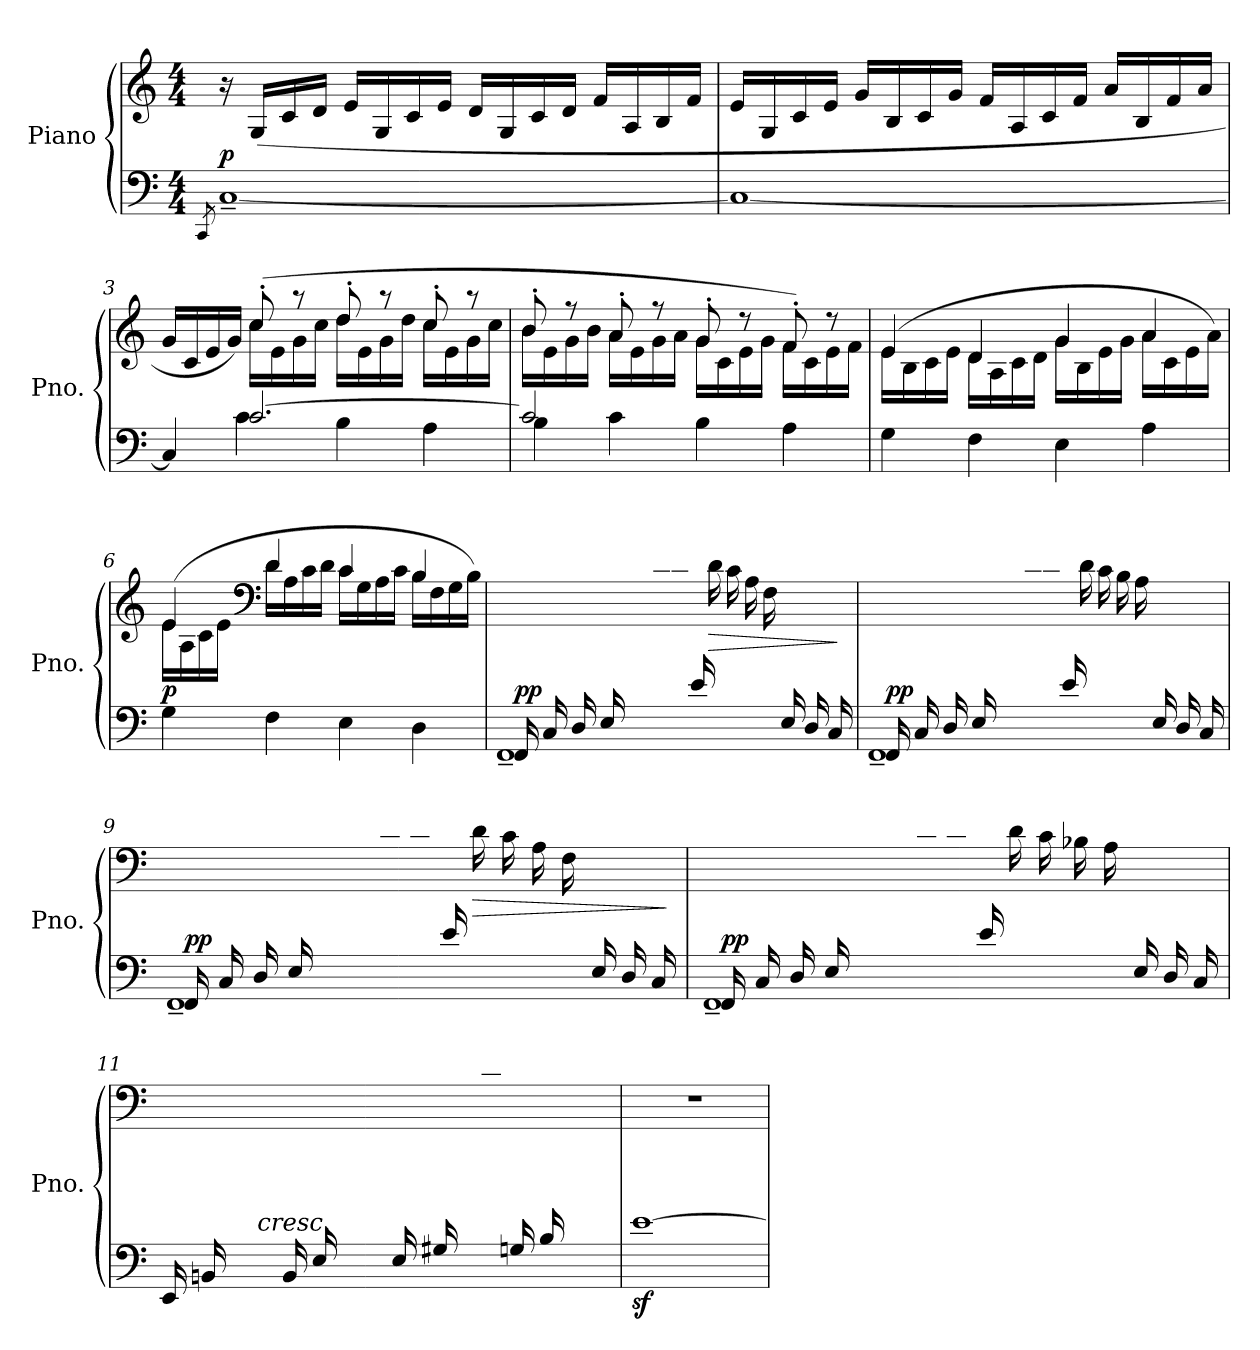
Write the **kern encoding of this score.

**kern	**kern	**dynam
*part1	*part1	*part1
*staff2	*staff1	*staff1/2
*I"Piano	*	*
*I'Pno.	*	*
*clefF4	*clefG2	*
*k[]	*k[]	*
*M4/4	*M4/4	*
*MM140	*MM140	*
=1	=1	=1
8qCC/	.	.
!	!	!LO:DY:a=2
[1C~	16r	p
.	(>16G/LL	.
.	16c/	.
.	16d/JJ	.
.	16e/LL	.
.	16G/	.
.	16c/	.
.	16e/JJ	.
.	16d/LL	.
.	16G/	.
.	16c/	.
.	16d/JJ	.
.	16f/LL	.
.	16A/	.
.	16B/	.
.	16f/JJ	.
=2	=2	=2
1C_	16e/LL	.
.	16G/	.
.	16c/	.
.	16e/JJ	.
.	16g/LL	.
.	16B/	.
.	16c/	.
.	16g/JJ	.
.	16f/LL	.
.	16A/	.
.	16c/	.
.	16f/JJ	.
.	16a/LL	.
.	16B/	.
.	16f/	.
.	16a/JJ	.
!!LO:LB:g=z
=3	=3	=3
*^	*^	*
4C/]	4ryy	16g/LL	4ryy	.
.	.	16c/	.	.
.	.	16e/	.	.
.	.	16g/JJ)	.	.
[2.c/	4c\	(>8cc'/	16cc\LL	.
.	.	.	16e\	.
.	.	8r	16g\	.
.	.	.	16cc\JJ	.
.	4B\	8dd'/	16dd\LL	.
.	.	.	16e\	.
.	.	8r	16g\	.
.	.	.	16dd\JJ	.
.	4A\	8cc'/	16cc\LL	.
.	.	.	16e\	.
.	.	8r	16g\	.
.	.	.	16cc\JJ	.
=4	=4	=4	=4	=4
2c/]	4B\	8b'/	16b\LL	.
.	.	.	16e\	.
.	.	8r	16g\	.
.	.	.	16b\JJ	.
.	4c\	8a'/	16a\LL	.
.	.	.	16e\	.
.	.	8r	16g\	.
.	.	.	16a\JJ	.
2ryy	4B\	8g'/	16g\LL	.
.	.	.	16c\	.
.	.	8r	16e\	.
.	.	.	16g\JJ	.
.	4A\	8f'/)	16f\LL	.
.	.	.	16c\	.
.	.	8r	16e\	.
.	.	.	16f\JJ	.
*v	*v	*	*	*
!!LO:LB:g=z	!!
=5	=5	=5	=5
4G\	(>4e/	16e\LL	.
.	.	16B\	.
.	.	16c\	.
.	.	16e\JJ	.
4F\	4d/	16d\LL	.
.	.	16A\	.
.	.	16c\	.
.	.	16d\JJ	.
4E\	4g/	16g\LL	.
.	.	16B\	.
.	.	16e\	.
.	.	16g\JJ	.
4A\	4a/	16a\LL	.
.	.	16c\	.
.	.	16e\	.
.	.	16a\JJ)	.
=6	=6	=6	=6
!	!	!	!LO:DY:a=2
4G\	(>4e/	16e\LL	p
.	.	16A\	.
.	.	16c\	.
.	.	16e\JJ	.
*	*clefF4	*	*
4F\	4d/	16d\LL	.
.	.	16A\	.
.	.	16c\	.
.	.	16d\JJ	.
4E\	4c/	16c\LL	.
.	.	16G\	.
.	.	16A\	.
.	.	16c\JJ	.
4D\	4B/	16B\LL	.
.	.	16F\	.
.	.	16G\	.
.	.	16B\JJ)	.
!!LO:LB:g=z	!!
=7	=7	=7	=7
*^	*	*	*
!	!	!	!	!LO:DY:a=2
16FF/LL	1FF~	1ryy	4ryy	pp
16C/	.	.	.	.
16D/	.	.	.	.
16E/	.	.	.	.
4ryy	.	.	16F\	.
.	.	.	16A\	.
.	.	.	16c\	.
.	.	.	16d\JJ	.
16e/LL	.	.	16ryy	.
!	!	!	!	!LO:HP:b
4ryy	.	.	16d\	>
.	.	.	16c\	.
.	.	.	16A\	.
.	.	.	16F\	.
16E/	.	.	8.ryy	.
16D/	.	.	.	.
16C/JJ	.	.	.	.
*v	*v	*	*	*
*	*v	*v	*
.	.	]
=8	=8	=8
*^	*^	*
!	!	!	!	!LO:DY:a=2
16FF/LL	1FF~	1ryy	4ryy	pp
16C/	.	.	.	.
16D/	.	.	.	.
16E/	.	.	.	.
4ryy	.	.	16F\	.
.	.	.	16A\	.
.	.	.	16c\	.
.	.	.	16d\JJ	.
16e/LL	.	.	16ryy	.
4ryy	.	.	16d\	.
.	.	.	16c\	.
.	.	.	16B\	.
.	.	.	16A\	.
16E/	.	.	8.ryy	.
16D/	.	.	.	.
16C/JJ	.	.	.	.
!!LO:LB:g=z	!!
=9	=9	=9	=9	=9
!	!	!	!	!LO:DY:a=2
16FF/LL	1FF~	1ryy	4ryy	pp
16C/	.	.	.	.
16D/	.	.	.	.
16E/	.	.	.	.
4ryy	.	.	16F\	.
.	.	.	16A-X\	.
.	.	.	16c\	.
.	.	.	16d\JJ	.
16e/LL	.	.	16ryy	.
!	!	!	!	!LO:HP:b
4ryy	.	.	16d\	>
.	.	.	16c\	.
.	.	.	16A-\	.
.	.	.	16F\	.
16E/	.	.	8.ryy	.
16D/	.	.	.	.
16C/JJ	.	.	.	.
*v	*v	*	*	*
*	*v	*v	*
.	.	]
=10	=10	=10
*^	*^	*
!	!	!	!	!LO:DY:a=2
16FF/LL	1FF~	1ryy	4ryy	pp
16C/	.	.	.	.
16D/	.	.	.	.
16E/	.	.	.	.
4ryy	.	.	16F\	.
.	.	.	16A-X\	.
.	.	.	16c\	.
.	.	.	16d\JJ	.
16e/LL	.	.	16ryy	.
4ryy	.	.	16d\	.
.	.	.	16c\	.
.	.	.	16B-X\	.
.	.	.	16A-\	.
16E/	.	.	8.ryy	.
16D/	.	.	.	.
16C/JJ	.	.	.	.
!!LO:LB:g=z	!!
=11	=11	=11	=11	=11
*	*^	*	*	*
2.ryy	16EE/LL	8.ryy	2ryy	8ryy	.
.	16BBn/	.	.	.	.
.	8ryy	.	.	16E\	.
!	!	!LO:TX:a:i:t=cresc.	!	!	!
.	.	2ryy	.	16G#X\JJ	.
.	16BB/LL	.	.	8ryy	.
.	16E/	.	.	.	.
.	8ryy	.	.	16E\	.
.	.	.	.	16Gn\JJ	.
.	16E/LL	.	4ryy	8ryy	.
.	16G#X/	.	.	.	.
.	8ryy	.	.	16Gn\	.
.	.	4ryy	.	16c\JJ	.
16G/LL	4ryy	.	8ryy	4ryy	.
16B/	.	.	.	.	.
*	*	*	*clefG2	*	*
8ryy	.	.	16e\	.	.
.	.	16ryy	(16g#X\JJ	.	.
*v	*v	*v	*	*	*
*	*v	*v	*
=12	=12	=12
[1ez>	1r	.
=	=	=
*-	*-	*-
